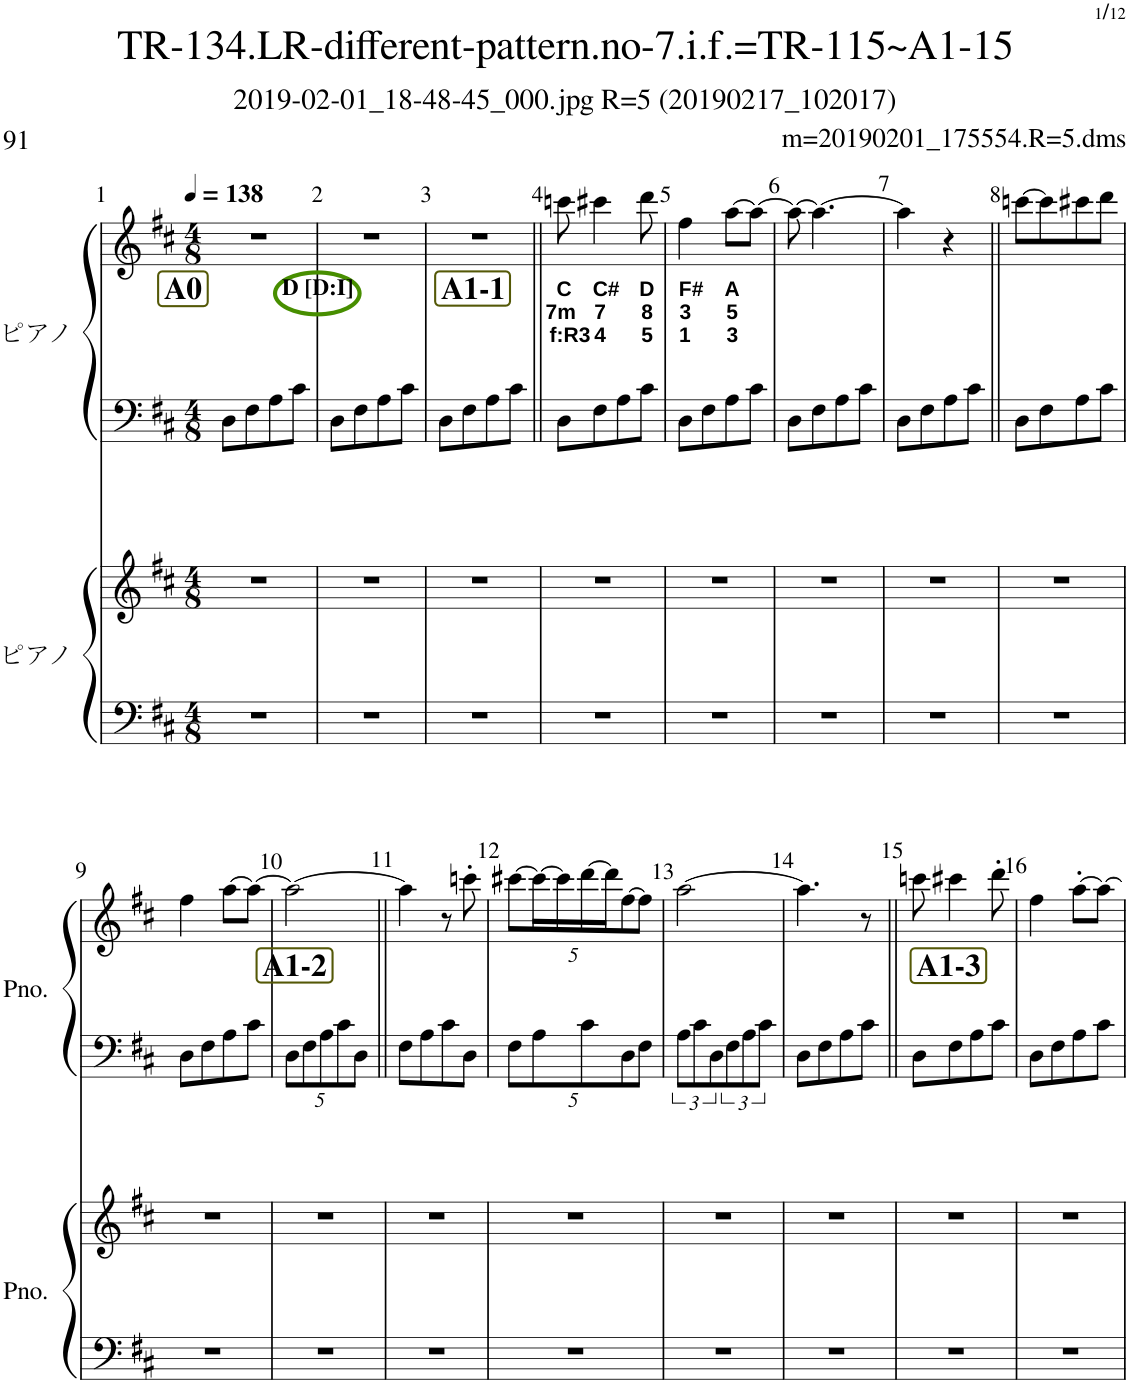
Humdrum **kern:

**kern	**kern	**kern	**kern	**text	**text	**text
*part2	*part2	*part1	*part1	*part1	*part1	*part1
*staff4	*staff3	*staff2	*staff1	*staff1	*staff1	*staff1
*I"ピアノ	*	*I"ピアノ	*	*	*	*
*clefF4	*clefG2	*clefF4	*clefG2	*	*	*
*k[f#c#]	*k[f#c#]	*k[f#c#]	*k[f#c#]	*	*	*
*M4/8	*M4/8	*M4/8	*M4/8	*	*	*
*MM138	*MM138	*MM138	*MM138	*	*	*
!!LO:REH:place=s1:b:B:cj:fs=15:t=A0
=1	=1	=1	=1	=1	=1	=1
!	!	!	!LO:TX:b:B:t=D [D&colon;I]	!	!	!
2r	2r	8D\L	2r	.	.	.
.	.	8F#\	.	.	.	.
.	.	8A\	.	.	.	.
.	.	8c#\J	.	.	.	.
=2	=2	=2	=2	=2	=2	=2
2r	2r	8D\L	2r	.	.	.
.	.	8F#\	.	.	.	.
.	.	8A\	.	.	.	.
.	.	8c#\J	.	.	.	.
=3	=3	=3	=3	=3	=3	=3
2r	2r	8D\L	2r	.	.	.
.	.	8F#\	.	.	.	.
.	.	8A\	.	.	.	.
.	.	8c#\J	.	.	.	.
!!LO:REH:place=s1:b:B:cj:fs=15:t=A1-1
=4||	=4||	=4||	=4||	=4||	=4||	=4||
!	!	!	!	!LO:LY:b	!LO:LY:b	!LO:LY:b
2r	2r	8D\L	8cccn\	C	7m	f:R3
!	!	!	!	!LO:LY:b	!LO:LY:b	!LO:LY:b
.	.	8F#\	4ccc#X\	C#	7	4
.	.	8A\	.	.	.	.
!	!	!	!	!LO:LY:b	!LO:LY:b	!LO:LY:b
.	.	8c#\J	8ddd\	D	8	5
=5	=5	=5	=5	=5	=5	=5
!	!	!	!	!LO:LY:b	!LO:LY:b	!LO:LY:b
2r	2r	8D\L	4ff#\	F#	3	1
.	.	8F#\	.	.	.	.
!	!	!	!	!LO:LY:b	!LO:LY:b	!LO:LY:b
.	.	8A\	[8aa\L	A	5	3
.	.	8c#\J	8aa\J_	.	.	.
=6	=6	=6	=6	=6	=6	=6
2r	2r	8D\L	8aa\_	.	.	.
.	.	8F#\	4.aa\_	.	.	.
.	.	8A\	.	.	.	.
.	.	8c#\J	.	.	.	.
=7	=7	=7	=7	=7	=7	=7
2r	2r	8D\L	4aa\]	.	.	.
.	.	8F#\	.	.	.	.
.	.	8A\	4r	.	.	.
.	.	8c#\J	.	.	.	.
=8||	=8||	=8||	=8||	=8||	=8||	=8||
2r	2r	8D\L	[8cccn\L	.	.	.
.	.	8F#\	8ccc\]	.	.	.
.	.	8A\	8ccc#X\	.	.	.
.	.	8c#\J	8ddd\J	.	.	.
!!LO:LB:g=z
=9	=9	=9	=9	=9	=9	=9
2r	2r	8D\L	4ff#\	.	.	.
.	.	8F#\	.	.	.	.
.	.	8A\	[8aa\L	.	.	.
.	.	8c#\J	8aa\J_	.	.	.
=10	=10	=10	=10	=10	=10	=10
*	*	*Xbrackettup	*	*	*	*
2r	2r	10D\L	2aa\_	.	.	.
.	.	10F#\	.	.	.	.
.	.	10A\	.	.	.	.
.	.	10c#\	.	.	.	.
.	.	10D\J	.	.	.	.
!!LO:REH:place=s1:b:B:cj:fs=15:t=A1-2:qo=1.5
=11||	=11||	=11||	=11||	=11||	=11||	=11||
2r	2r	8F#\L	4aa\]	.	.	.
.	.	8A\	.	.	.	.
.	.	8c#\	8r	.	.	.
.	.	8D\J	8cccn'\	.	.	.
=12	=12	=12	=12	=12	=12	=12
*	*	*	*Xbrackettup	*	*	*
2r	2r	10F#\L	[10ccc#X\L	.	.	.
.	.	10A\	20ccc#\L_	.	.	.
.	.	.	20ccc#\]	.	.	.
.	.	10c#\	[20ddd\	.	.	.
.	.	.	20ddd\J]	.	.	.
.	.	10D\	[10ff#\	.	.	.
.	.	10F#\J	10ff#\J]	.	.	.
=13	=13	=13	=13	=13	=13	=13
*	*	*brackettup	*	*	*	*
2r	2r	12A\L	[2aa\	.	.	.
.	.	12c#\	.	.	.	.
.	.	12D\	.	.	.	.
.	.	12F#\	.	.	.	.
.	.	12A\	.	.	.	.
.	.	12c#\J	.	.	.	.
=14	=14	=14	=14	=14	=14	=14
2r	2r	8D\L	4.aa\]	.	.	.
.	.	8F#\	.	.	.	.
.	.	8A\	.	.	.	.
.	.	8c#\J	8r	.	.	.
!!LO:REH:place=s1:b:B:cj:fs=15:t=A1-3
=15||	=15||	=15||	=15||	=15||	=15||	=15||
2r	2r	8D\L	8cccn\	.	.	.
.	.	8F#\	4ccc#X\	.	.	.
.	.	8A\	.	.	.	.
.	.	8c#\J	8ddd'\	.	.	.
=16	=16	=16	=16	=16	=16	=16
2r	2r	8D\L	4ff#\	.	.	.
.	.	8F#\	.	.	.	.
.	.	8A\	[8aa'\L	.	.	.
.	.	8c#\J	8aa\J_	.	.	.
=	=	=	=	=	=	=
*-	*-	*-	*-	*-	*-	*-
